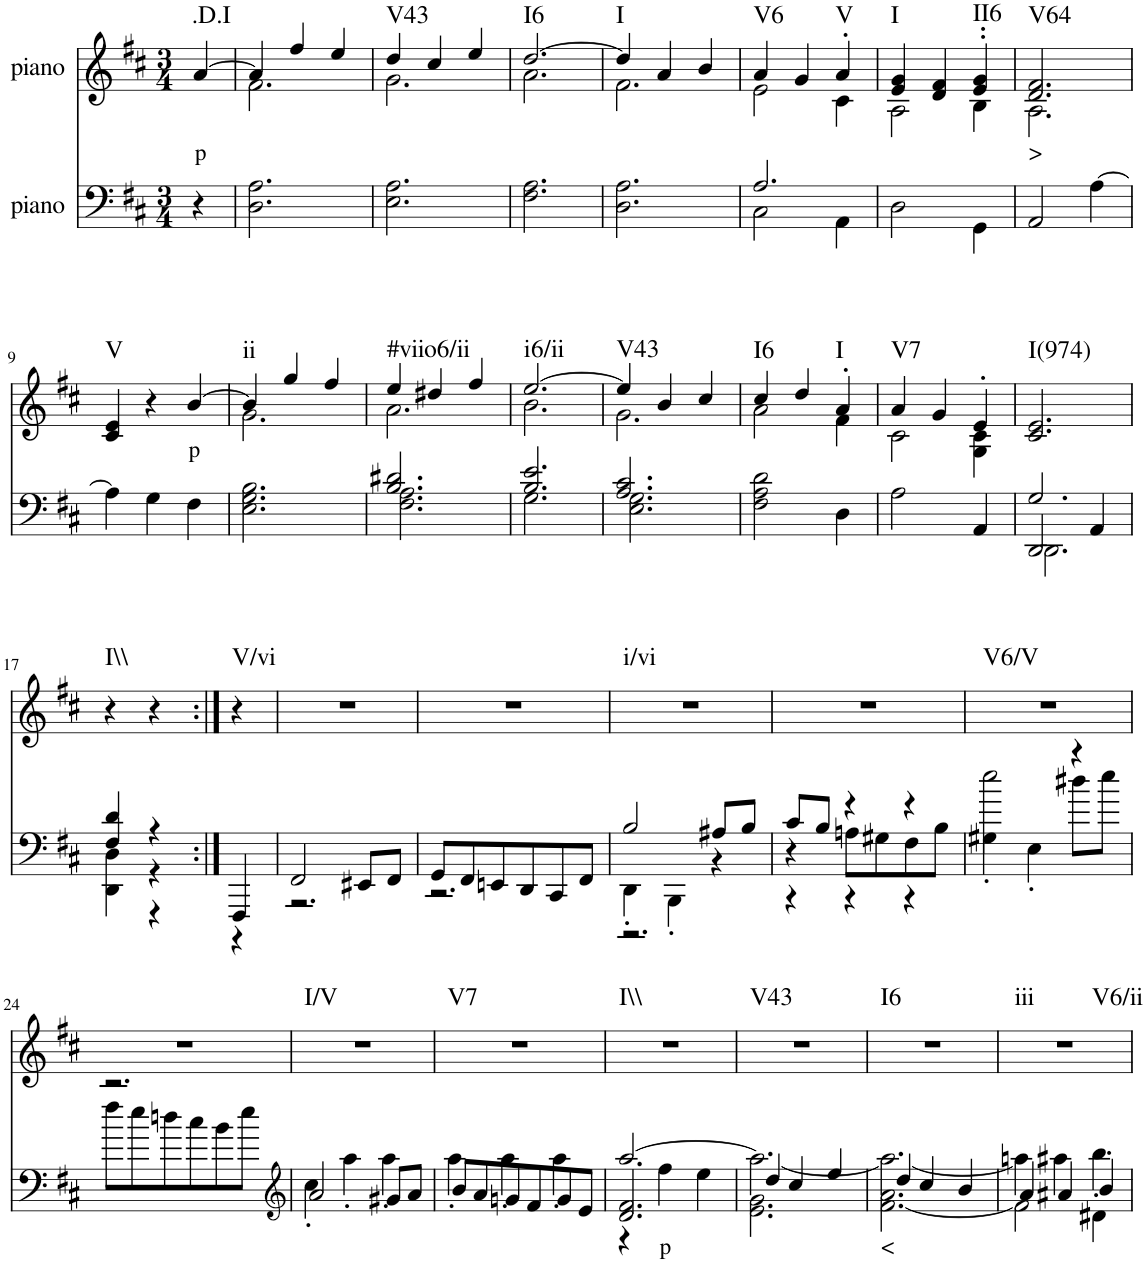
**kern	**text	**kern	**text	**harte
*part2	*part2	*part1	*part1	*part1
*staff2	*staff2	*staff1	*staff1	*
*I"piano	*	*I"piano	*	*
*I'Pno	*	*I'Pno	*	*
*clefF4	*	*clefG2	*	*
*k[f#c#]	*	*k[f#c#]	*	*
*D:	*	*D:	*	*
*M3/4	*	*M3/4	*	*
=1	=1	=1	=1	=1
!	!	!	!LO:LY:b	!LO:H:kt=.D.I
4r	.	[4a/	p	N
=2	=2	=2	=2	=2
*	*	*^	*	*
2.D\ 2.A\	.	4a/]	2.f#\	.	.
.	.	4ff#/	.	.	.
.	.	4ee/	.	.	.
=3	=3	=3	=3	=3	=3
!	!	!	!	!	!LO:H:kt=V43
2.E\ 2.A\	.	4dd/	2.g\	.	N
.	.	4cc#/	.	.	.
.	.	4ee/	.	.	.
=4	=4	=4	=4	=4	=4
!	!	!	!	!	!LO:H:kt=I6
2.F#\ 2.A\	.	[2.dd/	2.a\	.	N
=5	=5	=5	=5	=5	=5
!	!	!	!	!	!LO:H:kt=I
2.D\ 2.A\	.	4dd/]	2.f#\	.	N
.	.	4a/	.	.	.
.	.	4b/	.	.	.
=6	=6	=6	=6	=6	=6
*^	*	*	*	*	*
!	!	!	!	!	!	!LO:H:kt=V6
2.A/	2C#\	.	4a/	2e\	.	N
.	.	.	4g/	.	.	.
!	!	!	!	!	!	!LO:H:kt=V
.	4AA\	.	4a'/	4c#\	.	N
=7	=7	=7	=7	=7	=7	=7
!	!	!	!	!	!	!LO:H:kt=I
*v	*v	*	*	*	*	*
2D\	.	4e/ 4g/	2A\	.	N
.	.	4d/ 4f#/	.	.	.
!	!	!	!	!	!LO:H:kt=II6
4GG\	.	4e/' 4g/'	4B\	.	N
=8	=8	=8	=8	=8	=8
!	!	!	!	!LO:LY:b	!LO:H:kt=V64
2AA/	.	2.d/ 2.f#/	2.A\	>	N
[4A\	.	.	.	.	.
*	*	*v	*v	*	*
!!LO:LB:g=z
=9	=9	=9	=9	=9
!	!	!	!	!LO:H:kt=V
4A\]	.	4c#/ 4e/	.	N
4G\	.	4r	.	.
!	!	!	!LO:LY:b	!
4F#\	.	[4b/	p	.
=10	=10	=10	=10	=10
*	*	*^	*	*
!	!	!	!	!	!LO:H:kt=ii
2.E\ 2.G\ 2.B\	.	4b/]	2.g\	.	N
.	.	4gg/	.	.	.
.	.	4ff#/	.	.	.
=11	=11	=11	=11	=11	=11
*^	*	*	*	*	*
!	!	!	!	!	!	!LO:H:kt=#viio6/ii
2.B/ 2.d#X/	2.F#\ 2.A\	.	4ee/	2.a\	.	N
.	.	.	4dd#X/	.	.	.
.	.	.	4ff#/	.	.	.
=12	=12	=12	=12	=12	=12	=12
!	!	!	!	!	!	!LO:H:kt=i6/ii
2.B/ 2.e/	2.G\	.	[2.ee/	2.b\	.	N
=13	=13	=13	=13	=13	=13	=13
!	!	!	!	!	!	!LO:H:kt=V43
2.A/ 2.c#/	2.E\ 2.G\	.	4ee/]	2.g\	.	N
.	.	.	4b/	.	.	.
.	.	.	4cc#/	.	.	.
*v	*v	*	*	*	*	*
=14	=14	=14	=14	=14	=14
!	!	!	!	!	!LO:H:kt=I6
2F#\ 2A\ 2d\	.	4cc#/	2a\	.	N
.	.	4dd/	.	.	.
!	!	!	!	!	!LO:H:kt=I
4D\	.	4a'/	4f#\	.	N
=15	=15	=15	=15	=15	=15
!	!	!	!	!	!LO:H:kt=V7
2A\	.	4a/	2c#\	.	N
.	.	4g/	.	.	.
4AA/	.	4e'/	4G\ 4c#\	.	.
=16	=16	=16	=16	=16	=16
*^	*	*	*	*	*
*	*^	*	*	*	*	*
!	!	!	!	!	!	!	!LO:H:kt=I(974)
*	*	*	*	*v	*v	*	*
2.G/	2DD/	2.DD\	.	2.c#/ 2.e/	.	N
.	4AA/	.	.	.	.	.
!!LO:LB:g=z
=17	=17	=17	=17	=17	=17	=17
!	!	!	!	!	!	!LO:H:kt=I\\
4F#/	4DD\ 4D\	4d/	.	4r	.	N
4r	4r	4r	.	4r	.	.
=18:|!	=18:|!	=18:|!	=18:|!	=18:|!	=18:|!	=18:|!
!	!	!	!	!	!	!LO:H:kt=V/vi
*	*v	*v	*	*	*	*
4FFF#/	4r	.	4r	.	N
=19	=19	=19	=19	=19	=19
2FF#/	2.r	.	2.r	.	.
8EE#X/L	.	.	.	.	.
8FF#/J	.	.	.	.	.
=20	=20	=20	=20	=20	=20
8GG/L	2.r	.	2.r	.	.
8FF#/	.	.	.	.	.
8EEn/	.	.	.	.	.
8DD/	.	.	.	.	.
8CC#/	.	.	.	.	.
8FF#/J	.	.	.	.	.
=21	=21	=21	=21	=21	=21
*	*^	*	*	*	*
!	!	!	!	!	!	!LO:H:kt=i/vi
2B/	4DD'\	2.r	.	2.r	.	N
.	4BBB'\	.	.	.	.	.
8A#X/L	4r	.	.	.	.	.
8B/J	.	.	.	.	.	.
=22	=22	=22	=22	=22	=22	=22
8c#/L	4r	4r	.	2.r	.	.
8B/J	.	.	.	.	.	.
4r	8An\L	4r	.	.	.	.
.	8G#X\	.	.	.	.	.
4r	8F#\	4r	.	.	.	.
.	8B\J	.	.	.	.	.
*	*v	*v	*	*	*	*
=23	=23	=23	=23	=23	=23
!	!	!	!	!	!LO:H:kt=V6/V
4G#X'\	2ee\	.	2.r	.	N
4E'\	.	.	.	.	.
4r	8dd#X\L	.	.	.	.
.	8ee\J	.	.	.	.
!!LO:LB:g=z
=24	=24	=24	=24	=24	=24
2.r	8ff#\L	.	2.r	.	.
.	8ee\	.	.	.	.
.	8ddn\	.	.	.	.
.	8cc#\	.	.	.	.
.	8b\	.	.	.	.
.	8ee\J	.	.	.	.
=25	=25	=25	=25	=25	=25
*clefG2	*	*	*	*	*
!	!	!	!	!	!LO:H:kt=I/V
2a/	4cc#'\	.	2.r	.	N
.	4aa'\	.	.	.	.
8g#X/L	4aa'\	.	.	.	.
8a/J	.	.	.	.	.
=26	=26	=26	=26	=26	=26
!	!	!	!	!	!LO:H:kt=V7
8b/L	4aa'\	.	2.r	.	N
8a/	.	.	.	.	.
8gn/	4aa'\	.	.	.	.
8f#/	.	.	.	.	.
8g/	4aa'\	.	.	.	.
8e/J	.	.	.	.	.
=27	=27	=27	=27	=27	=27
*	*^	*	*	*	*
!	!	!	!	!	!	!LO:H:kt=I\\
2.d/ 2.f#/	[2.aa/	4r	.	2.r	.	N
!	!	!	!LO:LY:b	!	!	!
.	.	4ff#\	p	.	.	.
.	.	4ee\	.	.	.	.
=28	=28	=28	=28	=28	=28	=28
!	!	!	!	!	!	!LO:H:kt=V43
4dd/	2.e\ 2.g\	2.aa\_	.	2.r	.	N
4cc#/	.	.	.	.	.	.
4ee/	.	.	.	.	.	.
=29	=29	=29	=29	=29	=29	=29
!	!	!	!LO:LY:b	!	!	!LO:H:kt=I6
4dd/	[2.f#\ 2.a\	2.aa\_	<	2.r	.	N
4cc#/	.	.	.	.	.	.
4b/	.	.	.	.	.	.
=30	=30	=30	=30	=30	=30	=30
!	!	!	!	!	!	!LO:H:n=1:kt=iii
!	!	!	!	!	!	!LO:H:n=2:kt=V6/ii
4a/	2f#\]	4aan\]	.	2.r	.	N N
4a#X/	.	4aa#X\	.	.	.	.
4b'/	4d#X\	4bb'\	.	.	.	.
*v	*v	*v	*	*	*	*
=	=	=	=	=
*-	*-	*-	*-	*-
